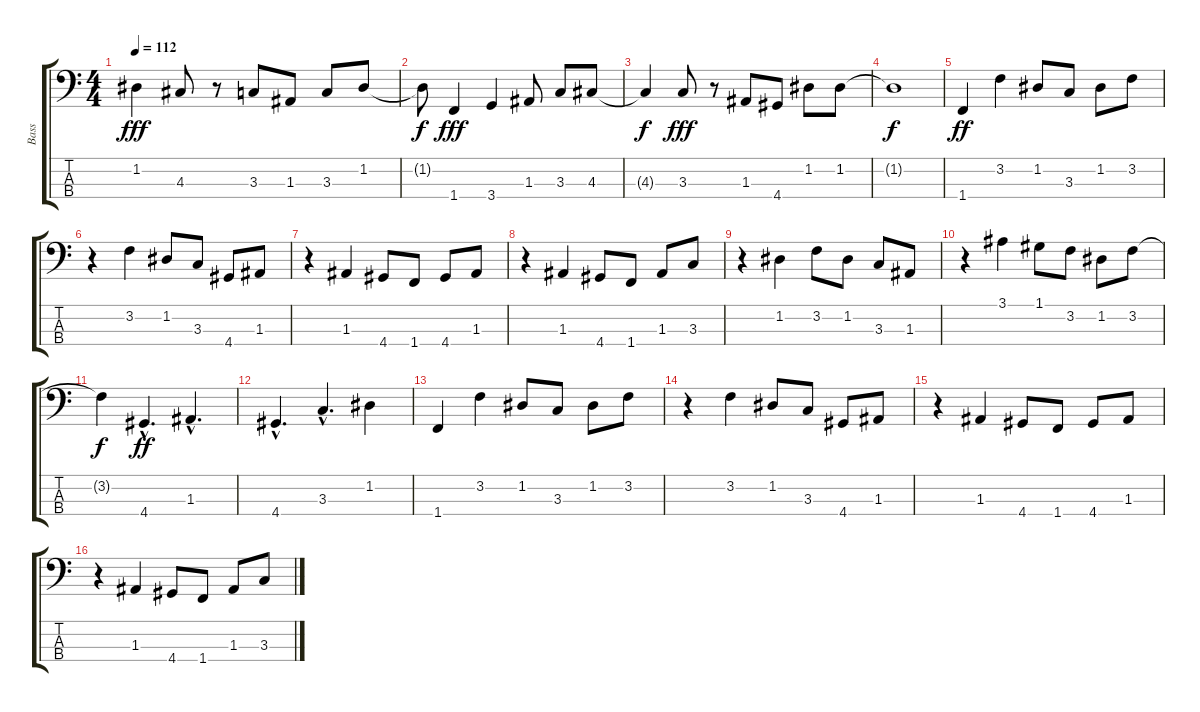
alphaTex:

\track ("Bass" "Bass") {instrument electricbasspick}
\staff {score tabs}
\tuning (G2 D2 A1 E1) {hide}
\ts (4 4)
\tempo 112
\clef f4
\ks c
1.2.4{dy fff} 4.3.8 r.8 3.3.8 1.3.8 3.3.8 1.2.8 |
1.2{t}.8{dy f} 1.4.4{dy fff} 3.4.4 1.3.8 3.3.8 4.3.8 |
4.3{t}.4{dy f} 3.3.8{dy fff} r.8 1.3.8 4.4.8 1.2.8 1.2.8 |
1.2{t}.1{dy f} |
1.4.4{dy ff} 3.2.4 1.2.8 3.3.8 1.2.8 3.2.8 |
r.4 3.2.4 1.2.8 3.3.8 4.4.8 1.3.8 |
r.4 1.3.4 4.4.8 1.4.8 4.4.8 1.3.8 |
r.4 1.3.4 4.4.8 1.4.8 1.3.8 3.3.8 |
r.4 1.2.4 3.2.8 1.2.8 3.3.8 1.3.8 |
r.4 3.1.4 1.1.8 3.2.8 1.2.8 3.2.8 |
3.2{t}.4{dy f} 4.4{hac}.4{d dy ff} 1.3{hac}.4{d} |
4.4{hac}.4{d} 3.3{hac}.4{d} 1.2.4 |
1.4.4 3.2.4 1.2.8 3.3.8 1.2.8 3.2.8 |
r.4 3.2.4 1.2.8 3.3.8 4.4.8 1.3.8 |
r.4 1.3.4 4.4.8 1.4.8 4.4.8 1.3.8 |
r.4 1.3.4 4.4.8 1.4.8 1.3.8 3.3.8
